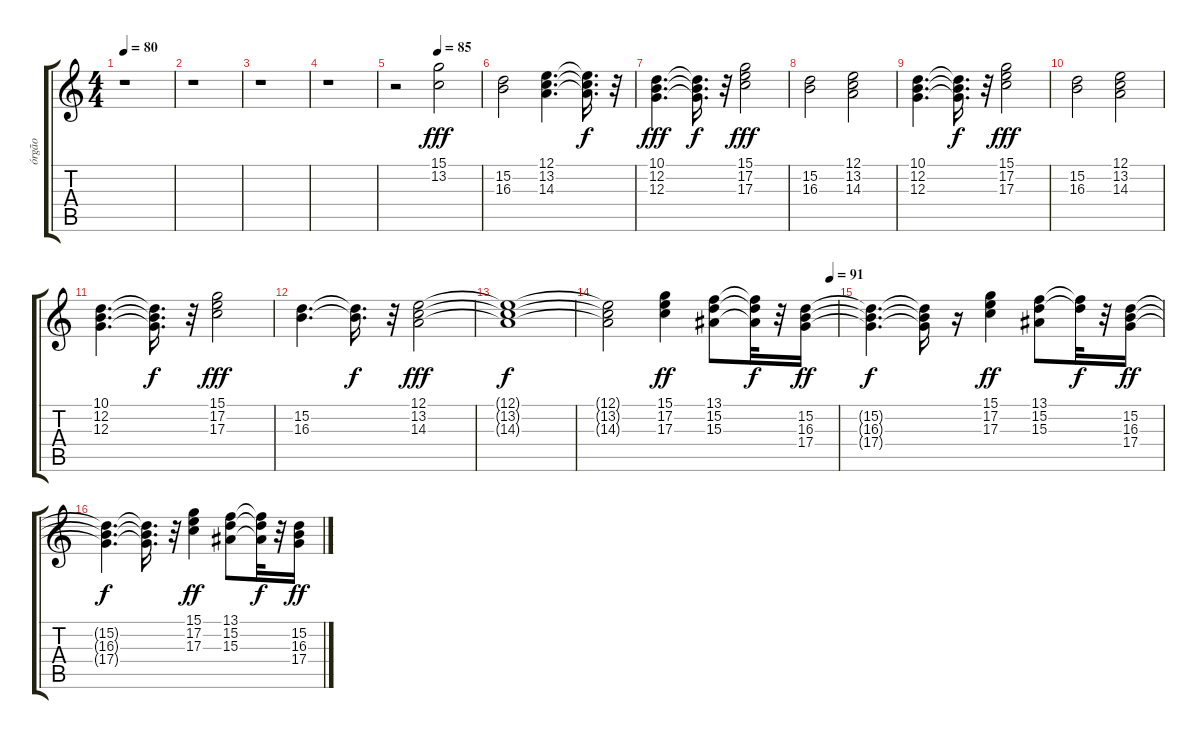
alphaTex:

\track ("órgão" "órgão") {instrument percussiveorgan}
\staff {score tabs}
\tuning (E4 B3 G3 D3 A2 E2) {hide}
\ts (4 4)
\tempo 80
\clef g2
\ks c
r.1{dy f} |
r.1 |
r.1 |
r.1 |
\tempo (85 0.5)
r.2 (15.1 13.2).2{dy fff} |
(15.2 16.3).2 (12.1 13.2 14.3).4{d} (12.1{t} 13.2{t} 14.3{t}).16{d dy f} r.32 |
(10.1 12.2 12.3).4{d dy fff} (10.1{t} 12.2{t} 12.3{t}).16{d dy f} r.32 (15.1 17.2 17.3).2{dy fff} |
(15.2 16.3).2 (12.1 13.2 14.3).2 |
(10.1 12.2 12.3).4{d} (10.1{t} 12.2{t} 12.3{t}).16{d dy f} r.32 (15.1 17.2 17.3).2{dy fff} |
(15.2 16.3).2 (12.1 13.2 14.3).2 |
(10.1 12.2 12.3).4{d} (10.1{t} 12.2{t} 12.3{t}).16{d dy f} r.32 (15.1 17.2 17.3).2{dy fff} |
(15.2 16.3).4{d} (15.2{t} 16.3{t}).16{d dy f} r.32 (12.1 13.2 14.3).2{dy fff} |
(12.1{t} 13.2{t} 14.3{t}).1{dy f} |
\tempo (91 0.96875)
(12.1{t} 13.2{t} 14.3{t}).2 (15.1 17.2 17.3).4{dy ff volume 11} (13.1 15.2 15.3).8 (13.1{t} 15.2{t} 15.3{t}).32{dy f} r.32 (15.2 16.3 17.4).16{dy ff} |
(15.2{t} 16.3{t} 17.4{t}).4{d dy f} (15.2{t} 16.3{t} 17.4{t}).16 r.16 (15.1 17.2 17.3).4{dy ff} (13.1 15.2 15.3).8 (13.1{t} 15.2{t}).32{dy f} r.32 (15.2 16.3 17.4).16{dy ff} |
(15.2{t} 16.3{t} 17.4{t}).4{d dy f} (15.2{t} 16.3{t} 17.4{t}).16{d} r.32 (15.1 17.2 17.3).4{dy ff} (13.1 15.2 15.3).8 (13.1{t} 15.2{t} 15.3{t}).32{dy f} r.32 (15.2 16.3 17.4).16{dy ff}
